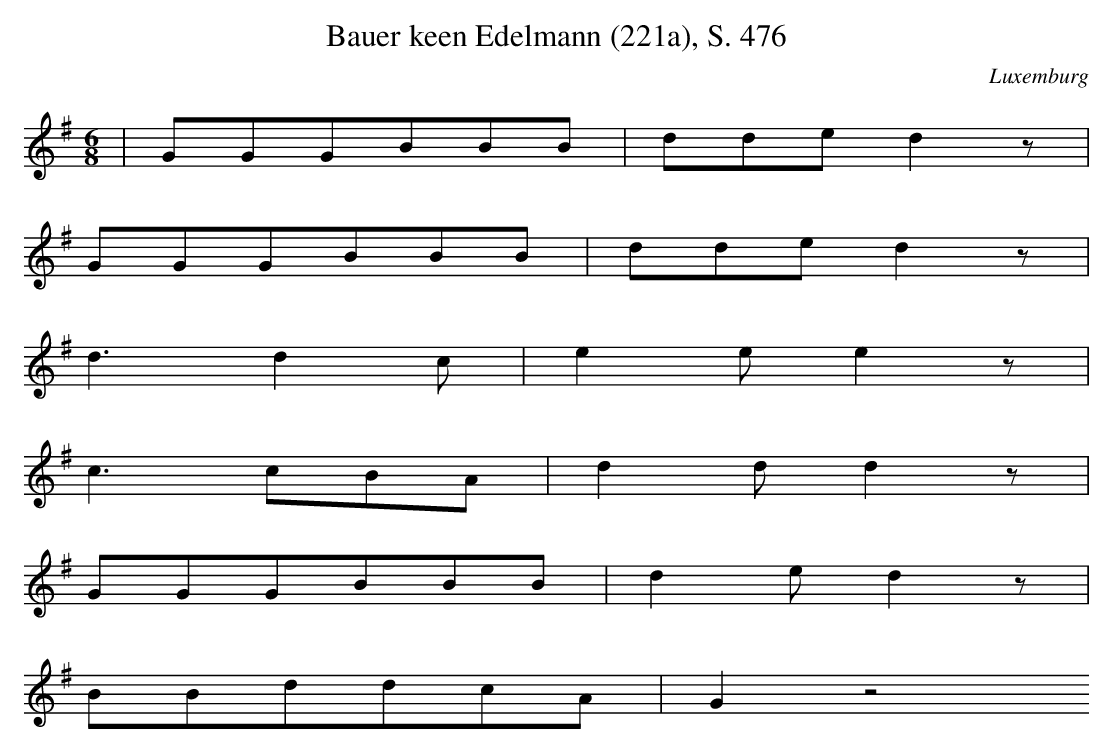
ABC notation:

X:1
T: Bauer keen Edelmann (221a), S. 476
O: Luxemburg
M: 6/8
L: 1/8
K: G
 | GGGBBB | dded2z |
GGGBBB | dded2z |
d3d2c | e2ee2z |
c3cBA | d2dd2z |
GGGBBB | d2ed2z |
BBddcA | G2z4
